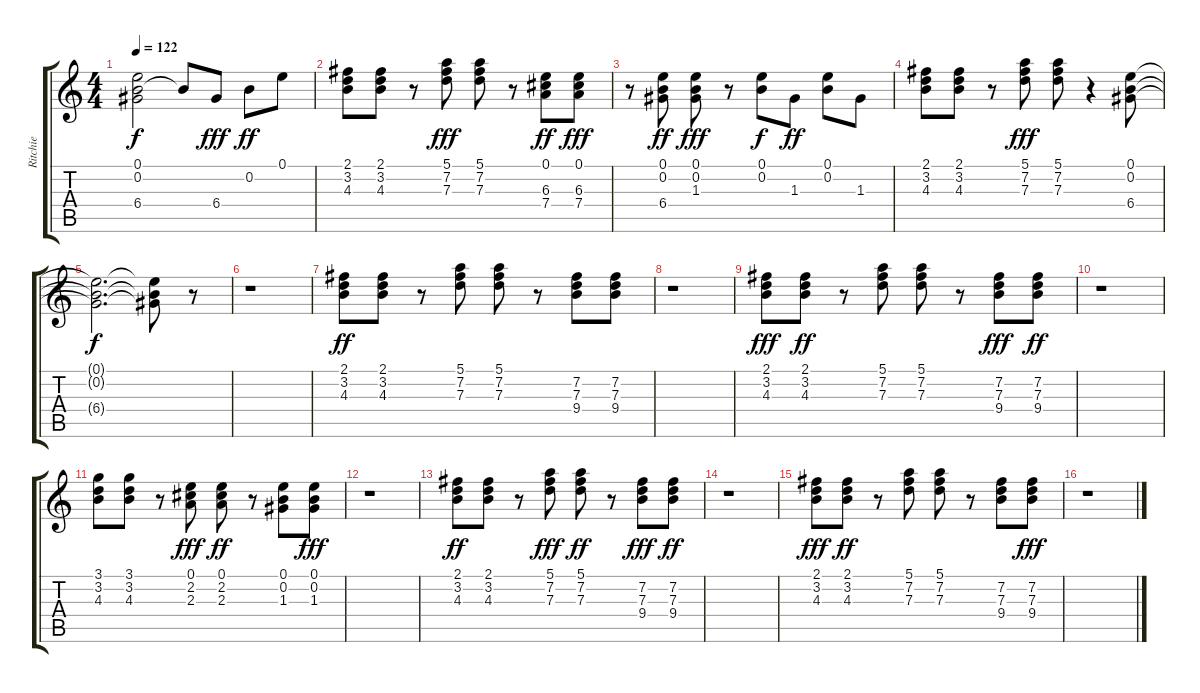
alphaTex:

\track ("Ritchie" "Ritchie") {instrument distortionguitar}
\staff {score tabs}
\tuning (E4 B3 G3 D3 A2 E2) {hide}
\ts (4 4)
\tempo 122
\clef g2
\ks c
(0.1{t} 0.2{t} 6.4{t}).2{dy f} 0.2{t}.8 6.4.8{dy fff} 0.2.8{dy ff} 0.1.8 |
(2.1 3.2 4.3).8 (2.1 3.2 4.3).8 r.8 (5.1 7.2 7.3).8{dy fff} (5.1 7.2 7.3).8 r.8 (0.1 6.3 7.4).8{dy ff} (0.1 6.3 7.4).8{dy fff} |
r.8 (0.1 0.2 6.4).8{dy ff} (0.1 0.2 1.3).8{dy fff} r.8 (0.1 0.2).8{dy f} 1.3.8{dy ff} (0.1 0.2).8 1.3.8 |
(2.1 3.2 4.3).8 (2.1 3.2 4.3).8 r.8 (5.1 7.2 7.3).8{dy fff} (5.1 7.2 7.3).8 r.4 (0.1 0.2 6.4).8 |
(0.1{t} 0.2{t} 6.4{t}).2{d dy f} (0.1{t} 0.2{t} 6.4{t}).8 r.8 |
r.1 |
(2.1 3.2 4.3).8{dy ff} (2.1 3.2 4.3).8 r.8 (5.1 7.2 7.3).8 (5.1 7.2 7.3).8 r.8 (7.2 7.3 9.4).8 (7.2 7.3 9.4).8 |
r.1 |
(2.1 3.2 4.3).8{dy fff} (2.1 3.2 4.3).8{dy ff} r.8 (5.1 7.2 7.3).8 (5.1 7.2 7.3).8 r.8 (7.2 7.3 9.4).8{dy fff} (7.2 7.3 9.4).8{dy ff} |
r.1 |
(3.1 3.2 4.3).8 (3.1 3.2 4.3).8 r.8 (0.1 2.2 2.3).8{dy fff} (0.1 2.2 2.3).8{dy ff} r.8 (0.1 0.2 1.3).8 (0.1 0.2 1.3).8{dy fff} |
r.1 |
(2.1 3.2 4.3).8{dy ff} (2.1 3.2 4.3).8 r.8 (5.1 7.2 7.3).8{dy fff} (5.1 7.2 7.3).8{dy ff} r.8 (7.2 7.3 9.4).8{dy fff} (7.2 7.3 9.4).8{dy ff} |
r.1 |
(2.1 3.2 4.3).8{dy fff} (2.1 3.2 4.3).8{dy ff} r.8 (5.1 7.2 7.3).8 (5.1 7.2 7.3).8 r.8 (7.2 7.3 9.4).8 (7.2 7.3 9.4).8{dy fff} |
r.1
